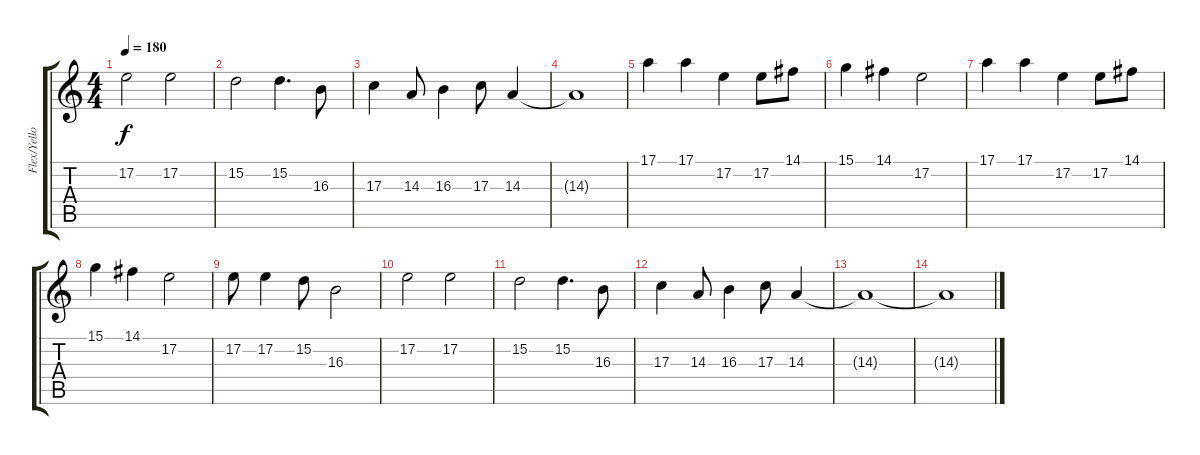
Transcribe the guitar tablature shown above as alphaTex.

\track ("Flex/Yellow/Py" "Flex/Yello") {instrument bagpipe}
\staff {score tabs}
\tuning (E4 B3 G3 D3 A2 E2) {hide}
\ts (4 4)
\tempo 180
\clef g2
\ks c
17.2.2{dy f} 17.2.2 |
15.2.2 15.2.4{d} 16.3.8 |
17.3.4 14.3.8 16.3.4 17.3.8 14.3.4 |
14.3{t}.1 |
17.1.4 17.1.4 17.2.4 17.2.8 14.1.8 |
15.1.4 14.1.4 17.2.2 |
17.1.4 17.1.4 17.2.4 17.2.8 14.1.8 |
15.1.4 14.1.4 17.2.2 |
17.2.8 17.2.4 15.2.8 16.3.2 |
17.2.2 17.2.2 |
15.2.2 15.2.4{d} 16.3.8 |
17.3.4 14.3.8 16.3.4 17.3.8 14.3.4 |
14.3{t}.1 |
14.3{t}.1
